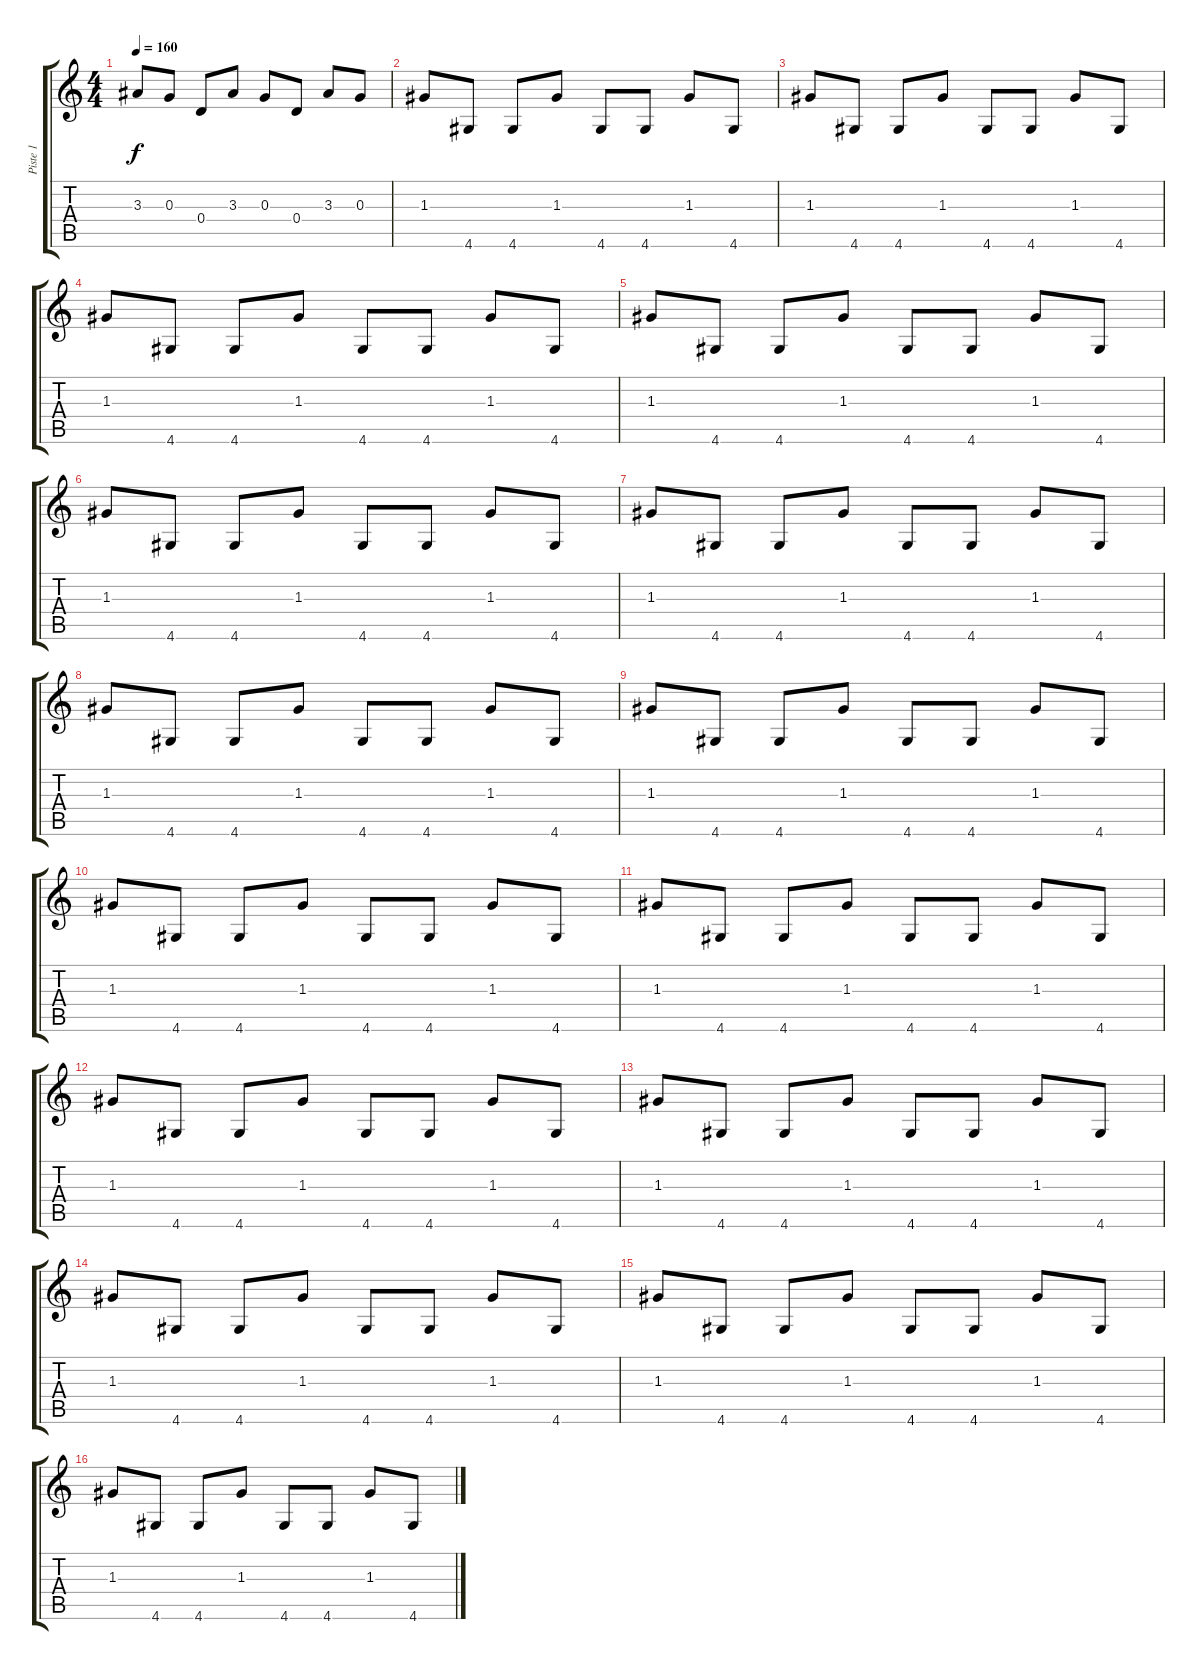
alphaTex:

\track ("Piste 1" "Piste 1") {instrument distortionguitar}
\staff {score tabs}
\tuning (E4 B3 G3 D3 A2 E2) {hide}
\ts (4 4)
\tempo 160
\clef g2
\ks c
3.3.8{dy f} 0.3.8 0.4.8 3.3.8 0.3.8 0.4.8 3.3.8 0.3.8 |
1.3.8 4.6.8 4.6.8 1.3.8 4.6.8 4.6.8 1.3.8 4.6.8 |
1.3.8 4.6.8 4.6.8 1.3.8 4.6.8 4.6.8 1.3.8 4.6.8 |
1.3.8 4.6.8 4.6.8 1.3.8 4.6.8 4.6.8 1.3.8 4.6.8 |
1.3.8 4.6.8 4.6.8 1.3.8 4.6.8 4.6.8 1.3.8 4.6.8 |
1.3.8 4.6.8 4.6.8 1.3.8 4.6.8 4.6.8 1.3.8 4.6.8 |
1.3.8 4.6.8 4.6.8 1.3.8 4.6.8 4.6.8 1.3.8 4.6.8 |
1.3.8 4.6.8 4.6.8 1.3.8 4.6.8 4.6.8 1.3.8 4.6.8 |
1.3.8 4.6.8 4.6.8 1.3.8 4.6.8 4.6.8 1.3.8 4.6.8 |
1.3.8 4.6.8 4.6.8 1.3.8 4.6.8 4.6.8 1.3.8 4.6.8 |
1.3.8 4.6.8 4.6.8 1.3.8 4.6.8 4.6.8 1.3.8 4.6.8 |
1.3.8 4.6.8 4.6.8 1.3.8 4.6.8 4.6.8 1.3.8 4.6.8 |
1.3.8 4.6.8 4.6.8 1.3.8 4.6.8 4.6.8 1.3.8 4.6.8 |
1.3.8 4.6.8 4.6.8 1.3.8 4.6.8 4.6.8 1.3.8 4.6.8 |
1.3.8 4.6.8 4.6.8 1.3.8 4.6.8 4.6.8 1.3.8 4.6.8 |
1.3.8 4.6.8 4.6.8 1.3.8 4.6.8 4.6.8 1.3.8 4.6.8
